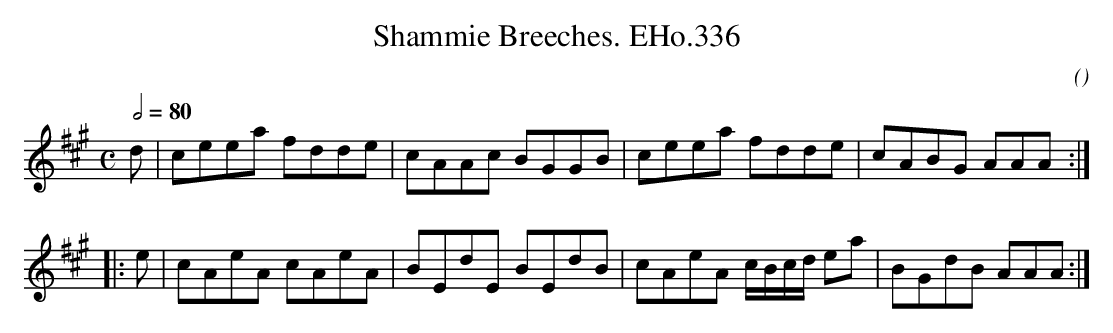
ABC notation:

X:1
T:Shammie Breeches. EHo.336
M:C
L:1/8
Q:1/2=80
C:
O:
K:A
d | ceea fdde | cAAc BGGB | ceea fdde | cABG AAA :|
|: e | cAeA cAeA | BEdE BEdB | cAeA c/B/c/d/ ea | BGdB AAA :|
